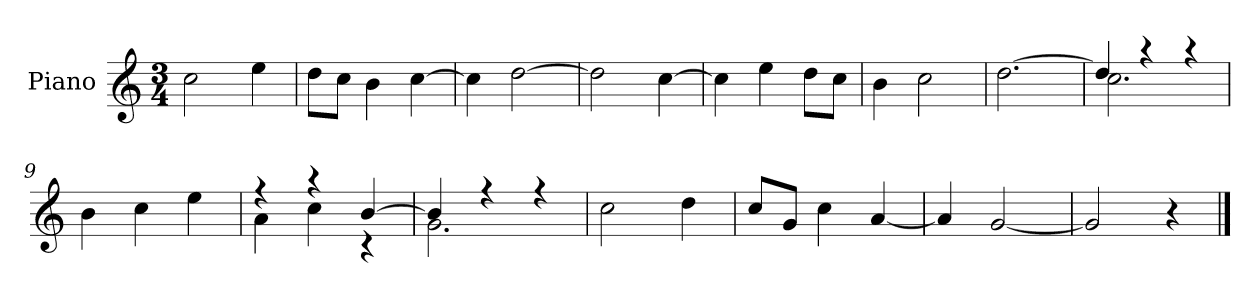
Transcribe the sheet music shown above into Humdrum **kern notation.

**kern
*part1
*staff1
*I"Piano
*I'P-no
*clefG2
*k[]
*M3/4
*MM177
=1
2cc\
4ee\
=2
8dd\L
8cc\J
4b\
[4cc\
=3
4cc\]
[2dd\
=4
2dd\]
[4cc\
=5
4cc\]
4ee\
8dd\L
8cc\J
=6
4b\
2cc\
=7
[2.dd\
=8
*^
4dd/]	2.cc\
4r	.
4r	.
*v	*v
=9
4b\
4cc\
4ee\
=10
*^
4r	4a\
4r	4cc\
[4b/	4r
=11	=11
4b/]	2.g\
4r	.
4r	.
*v	*v
!!LO:LB:g=z
=12
2cc\
4dd\
=13
8cc/L
8g/J
4cc\
[4a/
=14
4a/]
[2g/
=15
2g/]
4r
==
*-
